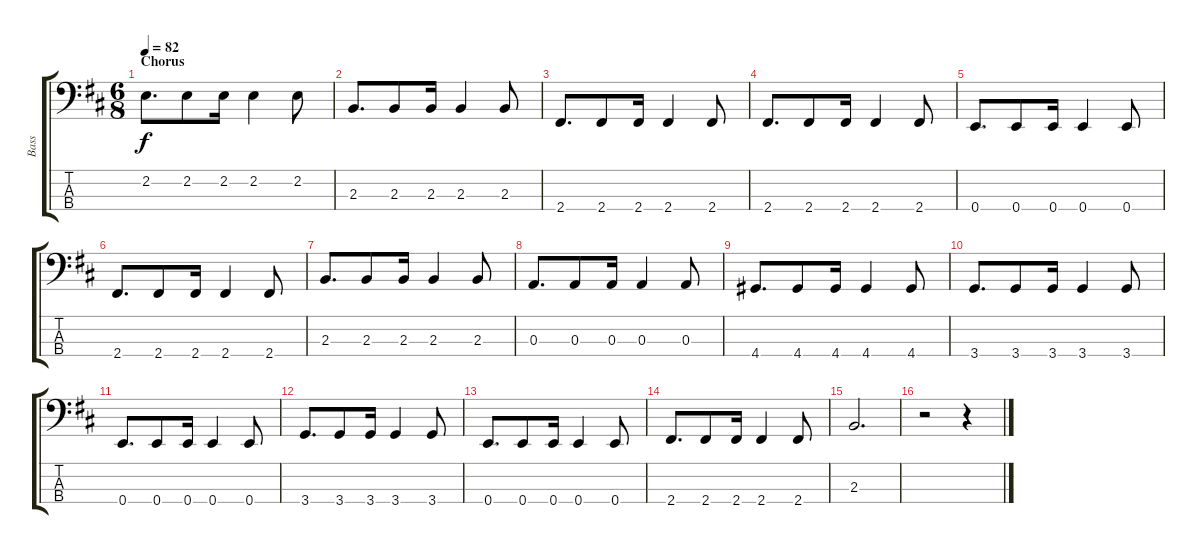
\track ("Bass" "Bass") {instrument electricbassfinger}
\staff {score tabs}
\tuning (G2 D2 A1 E1) {hide}
\ts (6 8)
\section ("" "Chorus")
\tempo 82
\clef f4
\ks d
2.2.8{d dy f} 2.2.8 2.2.16 2.2.4 2.2.8 |
2.3.8{d} 2.3.8 2.3.16 2.3.4 2.3.8 |
2.4.8{d} 2.4.8 2.4.16 2.4.4 2.4.8 |
2.4.8{d} 2.4.8 2.4.16 2.4.4 2.4.8 |
0.4.8{d} 0.4.8 0.4.16 0.4.4 0.4.8 |
2.4.8{d} 2.4.8 2.4.16 2.4.4 2.4.8 |
2.3.8{d} 2.3.8 2.3.16 2.3.4 2.3.8 |
0.3.8{d} 0.3.8 0.3.16 0.3.4 0.3.8 |
4.4.8{d} 4.4.8 4.4.16 4.4.4 4.4.8 |
3.4.8{d} 3.4.8 3.4.16 3.4.4 3.4.8 |
0.4.8{d} 0.4.8 0.4.16 0.4.4 0.4.8 |
3.4.8{d} 3.4.8 3.4.16 3.4.4 3.4.8 |
0.4.8{d} 0.4.8 0.4.16 0.4.4 0.4.8 |
2.4.8{d} 2.4.8 2.4.16 2.4.4 2.4.8 |
2.3.2{d} |
r.2 r.4
